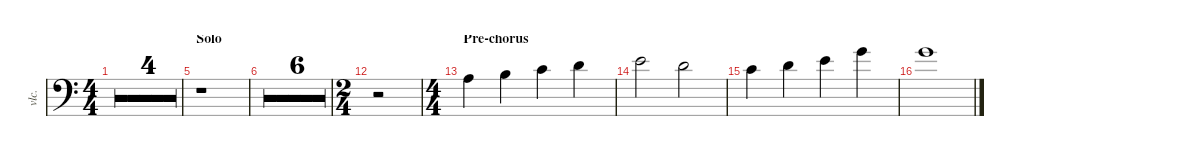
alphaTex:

\defaultSystemsLayout 4
\hideDynamics
\bracketExtendMode nobrackets
\otherSystemsTrackNameOrientation horizontal
\track ("Cello" "vlc.") {defaultSystemsLayout 4 multiBarRest instrument cello}
\staff {score}
\tuning (A3 D3 G2 C2)
\ts (4 4)
\tempo 70
\clef f4
\ks c
r.1{dy mf} |
r.1 |
r.1 |
r.1 |
\section ("" "Solo")
r.1 |
r.1 |
r.1 |
r.1 |
r.1 |
r.1 |
r.1 |
\ts (2 4)
\beaming (8 2 2)
r.2 |
\ts (4 4)
\beaming (8 2 2 2 2)
\section ("" "Pre-chorus")
7.2.4 9.2.4 10.2.4 12.2.4 |
7.1.2 5.1.2 |
3.1.4 5.1.4 7.1.4 10.1.4 |
10.1.1
